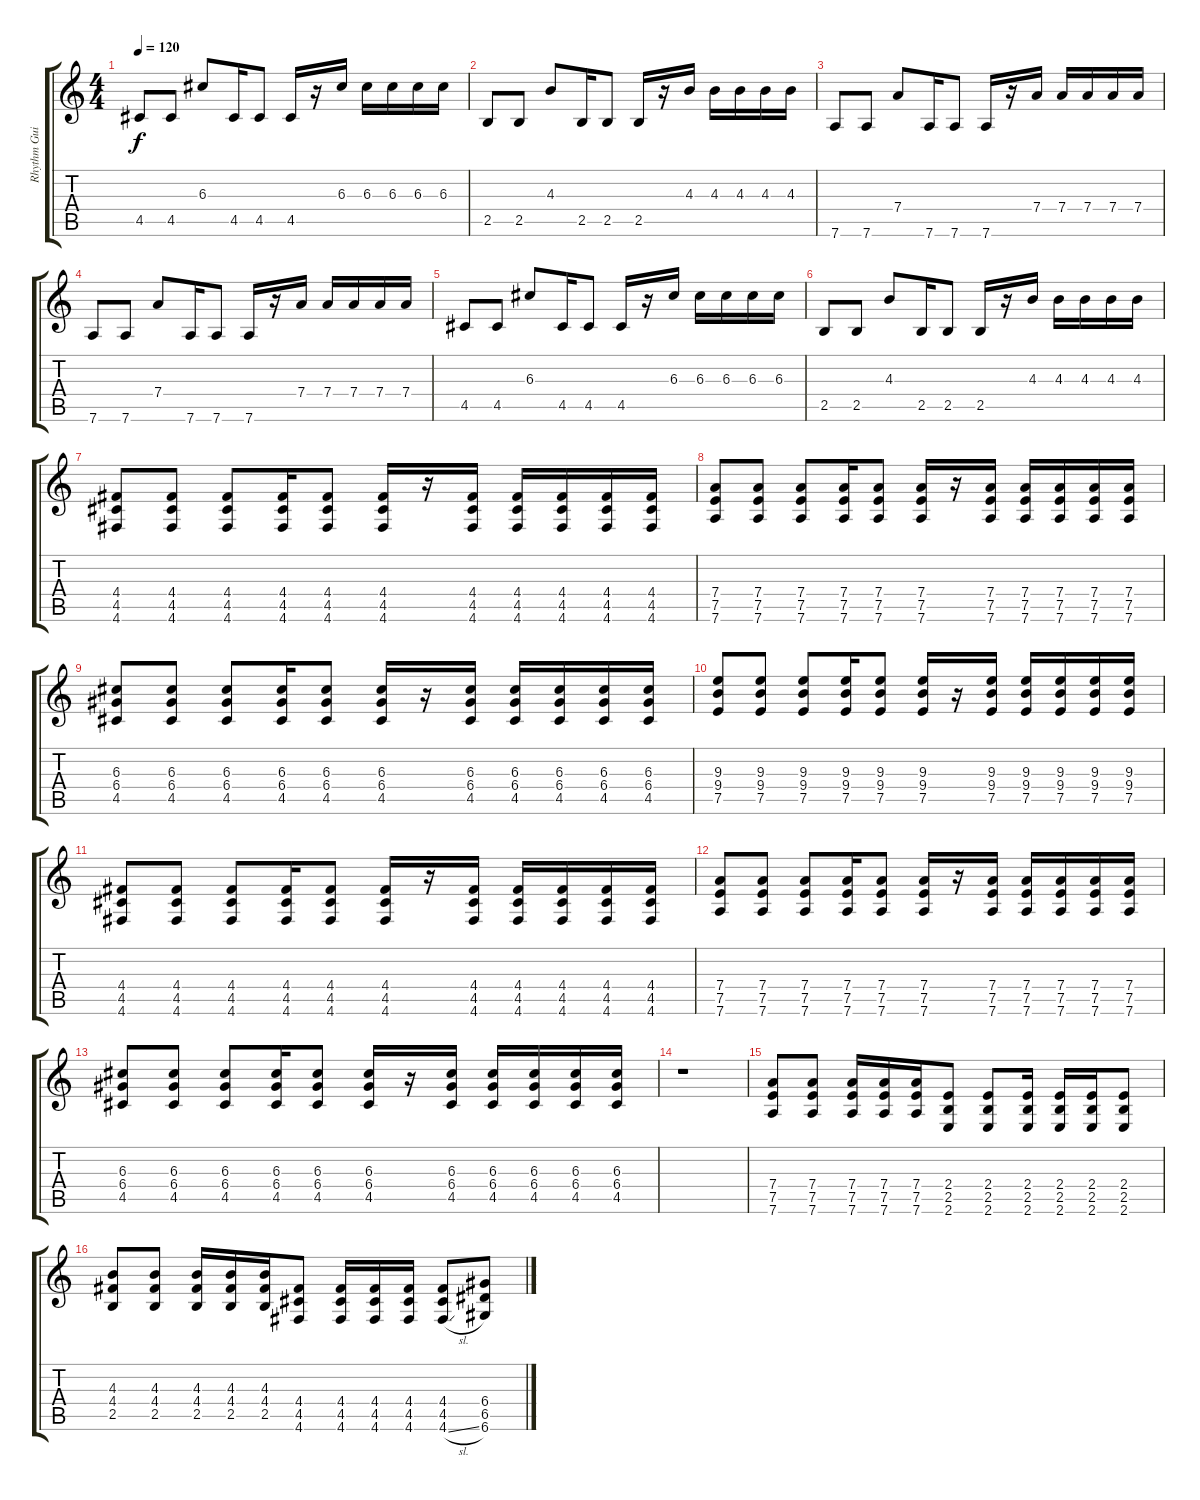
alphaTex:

\track ("Rhythm Guitar" "Rhythm Gui") {instrument overdrivenguitar}
\staff {score tabs}
\tuning (E4 B3 G3 D3 A2 D2) {hide}
\ts (4 4)
\tempo 120
\clef g2
\ks c
4.5.8{dy f} 4.5.8 6.3.8 4.5.16 4.5.8 4.5.16 r.16 6.3.16 6.3.16 6.3.16 6.3.16 6.3.16 |
2.5.8 2.5.8 4.3.8 2.5.16 2.5.8 2.5.16 r.16 4.3.16 4.3.16 4.3.16 4.3.16 4.3.16 |
7.6.8 7.6.8 7.4.8 7.6.16 7.6.8 7.6.16 r.16 7.4.16 7.4.16 7.4.16 7.4.16 7.4.16 |
7.6.8 7.6.8 7.4.8 7.6.16 7.6.8 7.6.16 r.16 7.4.16 7.4.16 7.4.16 7.4.16 7.4.16 |
4.5.8 4.5.8 6.3.8 4.5.16 4.5.8 4.5.16 r.16 6.3.16 6.3.16 6.3.16 6.3.16 6.3.16 |
2.5.8 2.5.8 4.3.8 2.5.16 2.5.8 2.5.16 r.16 4.3.16 4.3.16 4.3.16 4.3.16 4.3.16 |
(4.4 4.5 4.6).8 (4.4 4.5 4.6).8 (4.4 4.5 4.6).8 (4.4 4.5 4.6).16 (4.4 4.5 4.6).8 (4.4 4.5 4.6).16 r.16 (4.4 4.5 4.6).16 (4.4 4.5 4.6).16 (4.4 4.5 4.6).16 (4.4 4.5 4.6).16 (4.4 4.5 4.6).16 |
(7.4 7.5 7.6).8 (7.4 7.5 7.6).8 (7.4 7.5 7.6).8 (7.4 7.5 7.6).16 (7.4 7.5 7.6).8 (7.4 7.5 7.6).16 r.16 (7.4 7.5 7.6).16 (7.4 7.5 7.6).16 (7.4 7.5 7.6).16 (7.4 7.5 7.6).16 (7.4 7.5 7.6).16 |
(6.3 6.4 4.5).8 (6.3 6.4 4.5).8 (6.3 6.4 4.5).8 (6.3 6.4 4.5).16 (6.3 6.4 4.5).8 (6.3 6.4 4.5).16 r.16 (6.3 6.4 4.5).16 (6.3 6.4 4.5).16 (6.3 6.4 4.5).16 (6.3 6.4 4.5).16 (6.3 6.4 4.5).16 |
(9.3 9.4 7.5).8 (9.3 9.4 7.5).8 (9.3 9.4 7.5).8 (9.3 9.4 7.5).16 (9.3 9.4 7.5).8 (9.3 9.4 7.5).16 r.16 (9.3 9.4 7.5).16 (9.3 9.4 7.5).16 (9.3 9.4 7.5).16 (9.3 9.4 7.5).16 (9.3 9.4 7.5).16 |
(4.4 4.5 4.6).8 (4.4 4.5 4.6).8 (4.4 4.5 4.6).8 (4.4 4.5 4.6).16 (4.4 4.5 4.6).8 (4.4 4.5 4.6).16 r.16 (4.4 4.5 4.6).16 (4.4 4.5 4.6).16 (4.4 4.5 4.6).16 (4.4 4.5 4.6).16 (4.4 4.5 4.6).16 |
(7.4 7.5 7.6).8 (7.4 7.5 7.6).8 (7.4 7.5 7.6).8 (7.4 7.5 7.6).16 (7.4 7.5 7.6).8 (7.4 7.5 7.6).16 r.16 (7.4 7.5 7.6).16 (7.4 7.5 7.6).16 (7.4 7.5 7.6).16 (7.4 7.5 7.6).16 (7.4 7.5 7.6).16 |
(6.3 6.4 4.5).8 (6.3 6.4 4.5).8 (6.3 6.4 4.5).8 (6.3 6.4 4.5).16 (6.3 6.4 4.5).8 (6.3 6.4 4.5).16 r.16 (6.3 6.4 4.5).16 (6.3 6.4 4.5).16 (6.3 6.4 4.5).16 (6.3 6.4 4.5).16 (6.3 6.4 4.5).16 |
r.1 |
(7.4 7.5 7.6).8 (7.4 7.5 7.6).8 (7.4 7.5 7.6).16 (7.4 7.5 7.6).16 (7.4 7.5 7.6).16 (2.4 2.5 2.6).8 (2.4 2.5 2.6).8 (2.4 2.5 2.6).16 (2.4 2.5 2.6).16 (2.4 2.5 2.6).16 (2.4 2.5 2.6).8 |
(4.3 4.4 2.5).8 (4.3 4.4 2.5).8 (4.3 4.4 2.5).16 (4.3 4.4 2.5).16 (4.3 4.4 2.5).16 (4.4 4.5 4.6).8 (4.4 4.5 4.6).16 (4.4 4.5 4.6).16 (4.4 4.5 4.6).16 (4.4 4.5 4.6{sl}).8 (6.4 6.5 6.6).8
